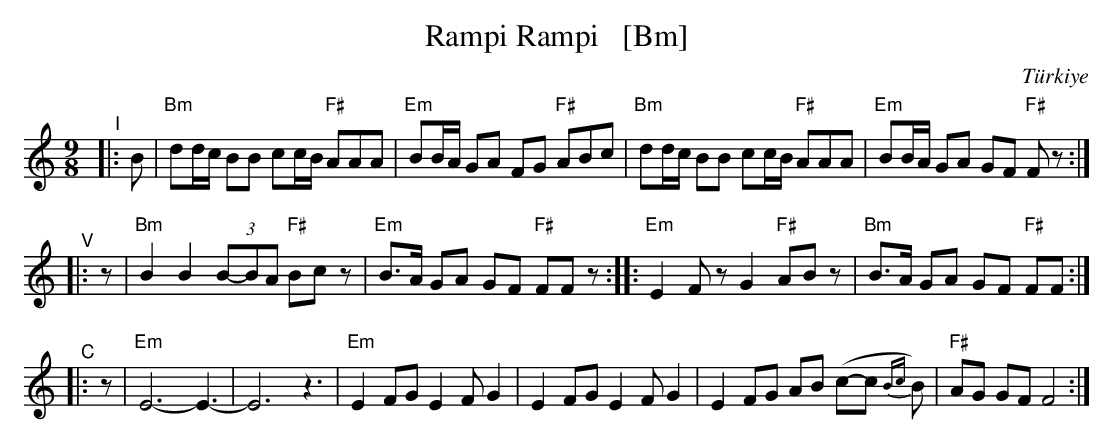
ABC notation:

X:1
T: Rampi Rampi   [Bm]
O: T\"urkiye
M: 9/8
L: 1/8
K: ^A^f^c	% B minor, ending on F# hijaz
"^I"|: B |\
"Bm"dd/c/ BB cc/B/ "F#"AAA | "Em"BB/A/ GA FG "F#"ABc | "Bm"dd/c/ BB cc/B/ "F#"AAA | "Em"BB/A/ GA GF "F#"Fz :|
"^V"|:z |\
"Bm"B2 B2 (3B-BA "F#"Bcz | "Em"B3/A/ GA GF "F#"FFz :: "Em"E2 Fz G2 "F#"ABz | "Bm"B3/A/ GA GF "F#"FF :|
"^C"|:z |\
"Em"E6- E3- | E6 z3 | "Em"E2 FG E2 FG2 | E2 FG E2 FG2 | E2 FG AB (c-c{Bc} B) |"F#"AG GF F4 :|
